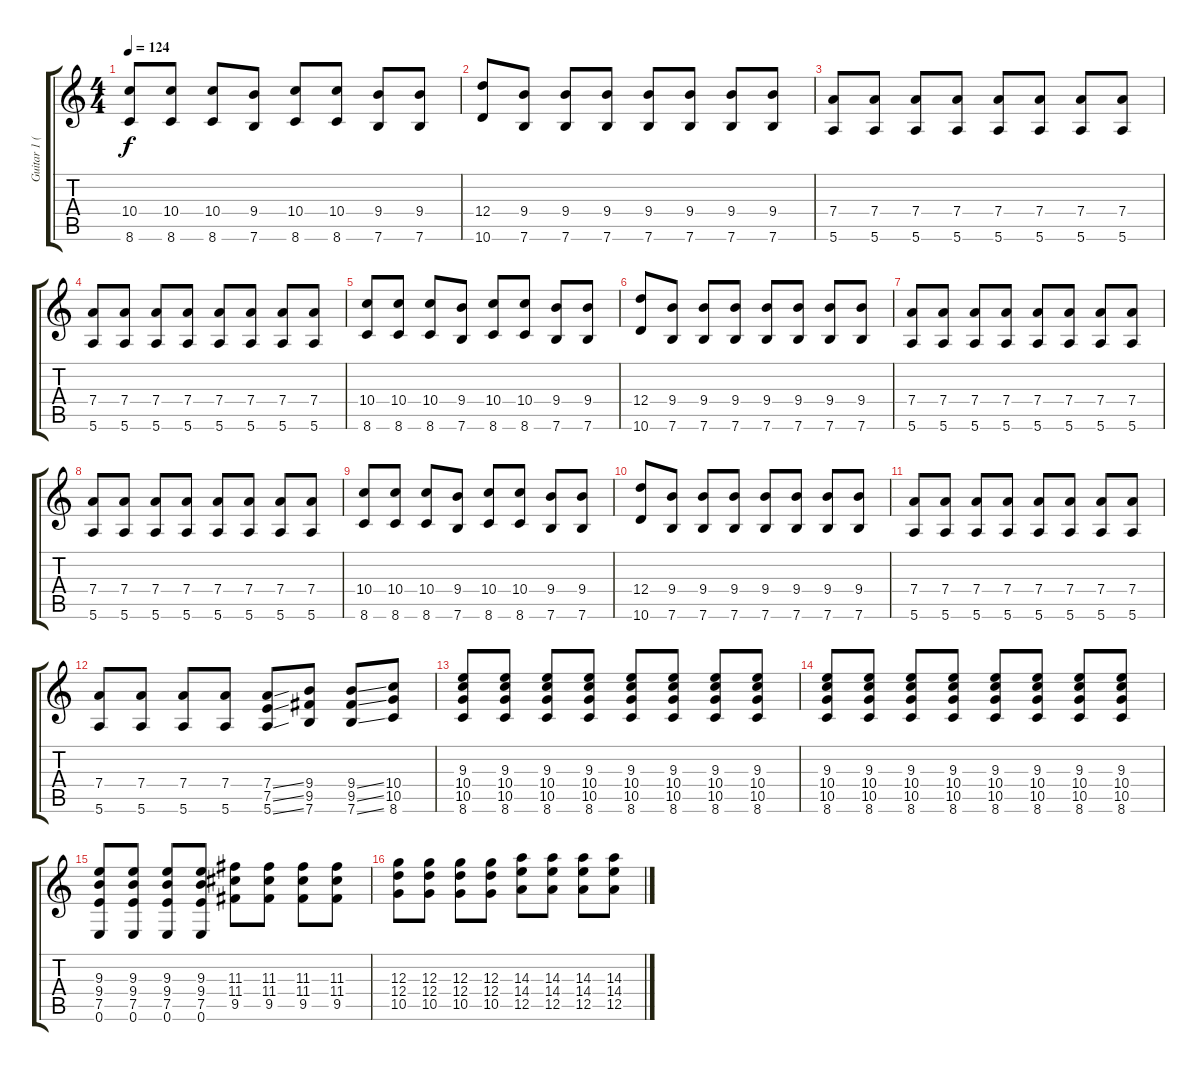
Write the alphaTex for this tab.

\track ("Guitar 1 (Kaan)" "Guitar 1 (") {instrument acousticguitarnylon}
\staff {score tabs}
\tuning (E4 B3 G3 D3 A2 E2) {hide}
\ts (4 4)
\tempo 124
\clef g2
\ks c
(10.4 8.6).8{dy f} (10.4 8.6).8 (10.4 8.6).8 (9.4 7.6).8 (10.4 8.6).8 (10.4 8.6).8 (9.4 7.6).8 (9.4 7.6).8 |
(12.4 10.6).8 (9.4 7.6).8 (9.4 7.6).8 (9.4 7.6).8 (9.4 7.6).8 (9.4 7.6).8 (9.4 7.6).8 (9.4 7.6).8 |
(7.4 5.6).8 (7.4 5.6).8 (7.4 5.6).8 (7.4 5.6).8 (7.4 5.6).8 (7.4 5.6).8 (7.4 5.6).8 (7.4 5.6).8 |
(7.4 5.6).8 (7.4 5.6).8 (7.4 5.6).8 (7.4 5.6).8 (7.4 5.6).8 (7.4 5.6).8 (7.4 5.6).8 (7.4 5.6).8 |
(10.4 8.6).8 (10.4 8.6).8 (10.4 8.6).8 (9.4 7.6).8 (10.4 8.6).8 (10.4 8.6).8 (9.4 7.6).8 (9.4 7.6).8 |
(12.4 10.6).8 (9.4 7.6).8 (9.4 7.6).8 (9.4 7.6).8 (9.4 7.6).8 (9.4 7.6).8 (9.4 7.6).8 (9.4 7.6).8 |
(7.4 5.6).8 (7.4 5.6).8 (7.4 5.6).8 (7.4 5.6).8 (7.4 5.6).8 (7.4 5.6).8 (7.4 5.6).8 (7.4 5.6).8 |
(7.4 5.6).8 (7.4 5.6).8 (7.4 5.6).8 (7.4 5.6).8 (7.4 5.6).8 (7.4 5.6).8 (7.4 5.6).8 (7.4 5.6).8 |
(10.4 8.6).8 (10.4 8.6).8 (10.4 8.6).8 (9.4 7.6).8 (10.4 8.6).8 (10.4 8.6).8 (9.4 7.6).8 (9.4 7.6).8 |
(12.4 10.6).8 (9.4 7.6).8 (9.4 7.6).8 (9.4 7.6).8 (9.4 7.6).8 (9.4 7.6).8 (9.4 7.6).8 (9.4 7.6).8 |
(7.4 5.6).8 (7.4 5.6).8 (7.4 5.6).8 (7.4 5.6).8 (7.4 5.6).8 (7.4 5.6).8 (7.4 5.6).8 (7.4 5.6).8 |
(7.4 5.6).8 (7.4 5.6).8 (7.4 5.6).8 (7.4 5.6).8 (7.4{ss} 7.5{ss} 5.6{ss}).8 (9.4 9.5 7.6).8 (9.4{ss} 9.5{ss} 7.6{ss}).8 (10.4 10.5 8.6).8 |
(9.3 10.4 10.5 8.6).8 (9.3 10.4 10.5 8.6).8 (9.3 10.4 10.5 8.6).8 (9.3 10.4 10.5 8.6).8 (9.3 10.4 10.5 8.6).8 (9.3 10.4 10.5 8.6).8 (9.3 10.4 10.5 8.6).8 (9.3 10.4 10.5 8.6).8 |
(9.3 10.4 10.5 8.6).8 (9.3 10.4 10.5 8.6).8 (9.3 10.4 10.5 8.6).8 (9.3 10.4 10.5 8.6).8 (9.3 10.4 10.5 8.6).8 (9.3 10.4 10.5 8.6).8 (9.3 10.4 10.5 8.6).8 (9.3 10.4 10.5 8.6).8 |
(9.3 9.4 7.5 0.6).8 (9.3 9.4 7.5 0.6).8 (9.3 9.4 7.5 0.6).8 (9.3 9.4 7.5 0.6).8 (11.3 11.4 9.5).8 (11.3 11.4 9.5).8 (11.3 11.4 9.5).8 (11.3 11.4 9.5).8 |
(12.3 12.4 10.5).8 (12.3 12.4 10.5).8 (12.3 12.4 10.5).8 (12.3 12.4 10.5).8 (14.3 14.4 12.5).8 (14.3 14.4 12.5).8 (14.3 14.4 12.5).8 (14.3 14.4 12.5).8
